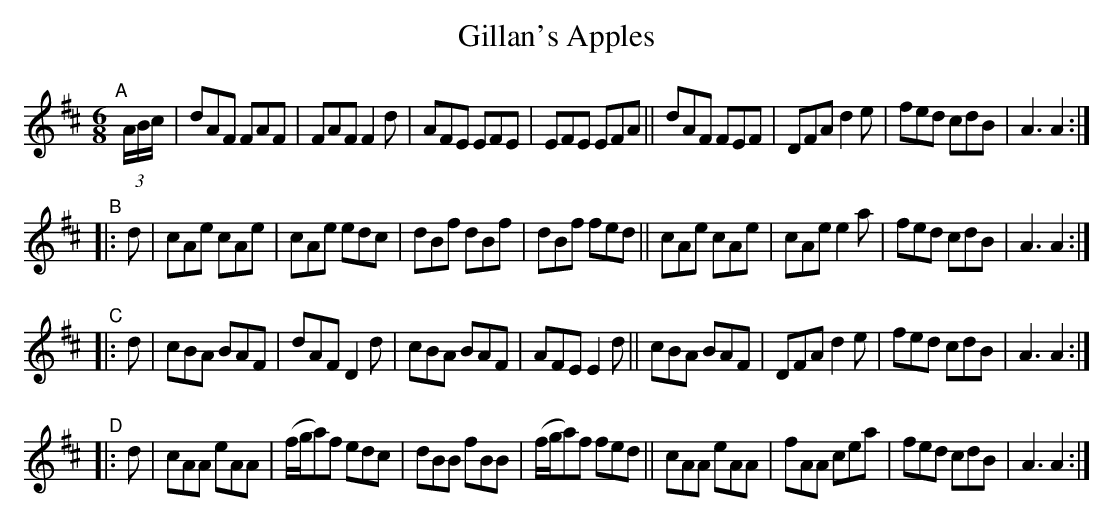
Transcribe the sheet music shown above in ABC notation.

X:1
T: Gillan's Apples
M: 6/8
L: 1/8
K: D
"^A"[|]\
(3A/B/c/ |\
dAF FAF | FAF F2d | AFE EFE | EFE EFA ||\
dAF FEF | DFA d2e | fed cdB | A3 A2 :|
"^B"\
|: d |\
cAe cAe | cAe edc | dBf dBf | dBf fed ||\
cAe cAe | cAe e2a | fed cdB | A3 A2 :|
"^C"\
|: d |\
cBA BAF | dAF D2d | cBA BAF | AFE E2d ||\
cBA BAF | DFA d2e | fed cdB | A3 A2 :|
"^D"\
|: d |\
cAA eAA | (f/g/a)f edc | dBB fBB | (f/g/a)f fed ||\
cAA eAA | fAA cea | fed cdB | A3 A2 :|
